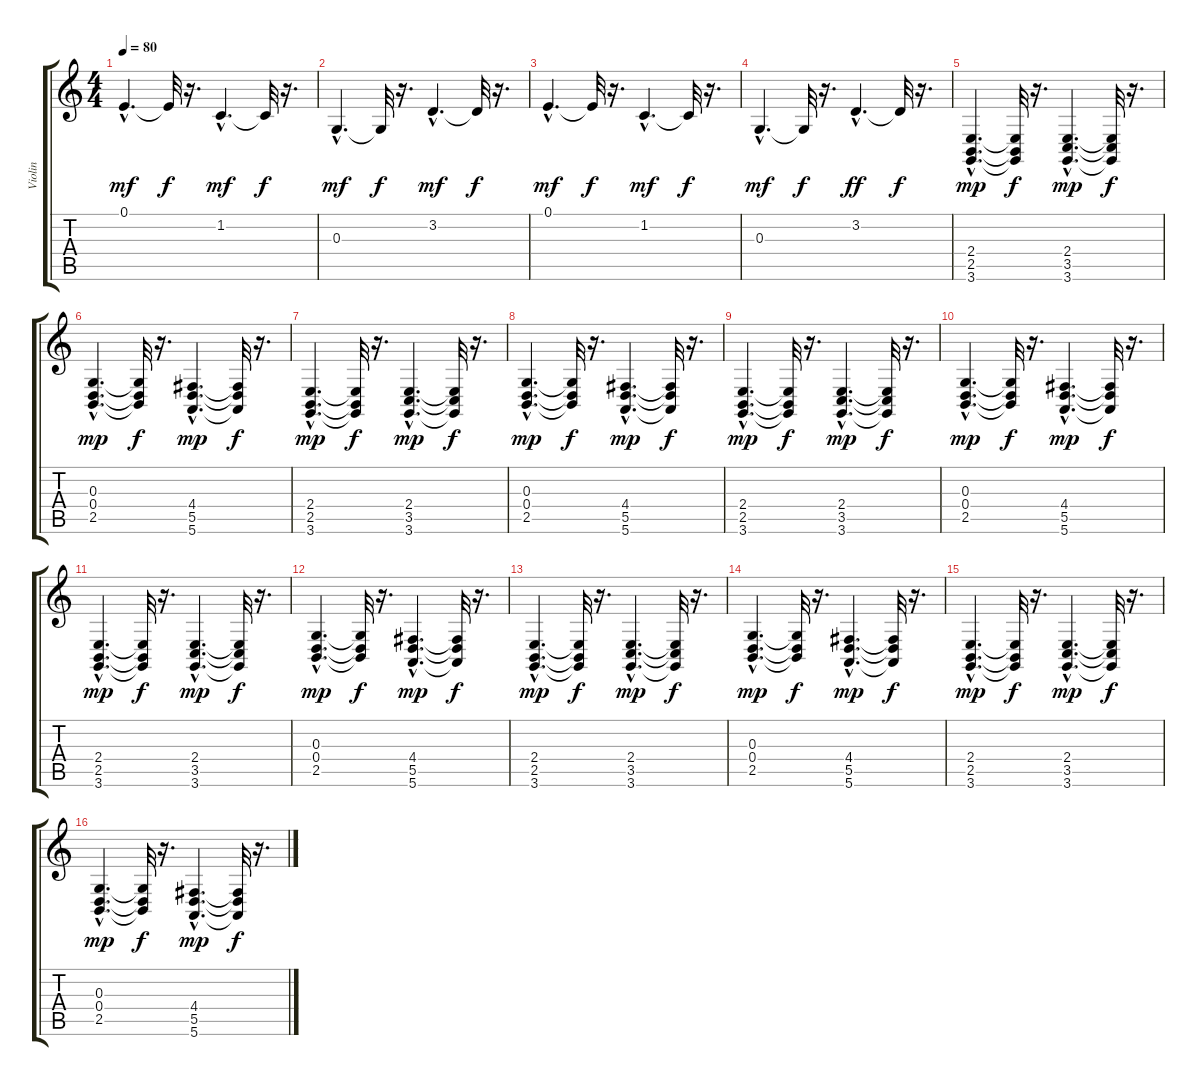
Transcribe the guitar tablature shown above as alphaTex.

\track ("Violin" "Violin") {instrument stringensemble1}
\staff {score tabs}
\tuning (E4 B3 G3 D3 A2 E2) {hide}
\ts (4 4)
\tempo 80
\clef g2
\ks c
0.1{hac}.4{d dy mf} 0.1{t}.32{dy f} r.16{d} 1.2{hac}.4{d dy mf} 1.2{t}.32{dy f} r.16{d} |
0.3{hac}.4{d dy mf} 0.3{t}.32{dy f} r.16{d} 3.2{hac}.4{d dy mf} 3.2{t}.32{dy f} r.16{d} |
0.1{hac}.4{d dy mf} 0.1{t}.32{dy f} r.16{d} 1.2{hac}.4{d dy mf} 1.2{t}.32{dy f} r.16{d} |
0.3{hac}.4{d dy mf} 0.3{t}.32{dy f} r.16{d} 3.2{hac}.4{d dy ff} 3.2{t}.32{dy f} r.16{d} |
(2.4{hac} 2.5{hac} 3.6{hac}).4{d dy mp} (2.4{t} 2.5{t} 3.6{t}).32{dy f} r.16{d} (2.4{hac} 3.5{hac} 3.6{hac}).4{d dy mp} (2.4{t} 3.5{t} 3.6{t}).32{dy f} r.16{d} |
(0.3{hac} 0.4{hac} 2.5{hac}).4{d dy mp} (0.3{t} 0.4{t} 2.5{t}).32{dy f} r.16{d} (4.4{hac} 5.5{hac} 5.6{hac}).4{d dy mp} (4.4{t} 5.5{t} 5.6{t}).32{dy f} r.16{d} |
(2.4{hac} 2.5{hac} 3.6{hac}).4{d dy mp} (2.4{t} 2.5{t} 3.6{t}).32{dy f} r.16{d} (2.4{hac} 3.5{hac} 3.6{hac}).4{d dy mp} (2.4{t} 3.5{t} 3.6{t}).32{dy f} r.16{d} |
(0.3{hac} 0.4{hac} 2.5{hac}).4{d dy mp} (0.3{t} 0.4{t} 2.5{t}).32{dy f} r.16{d} (4.4{hac} 5.5{hac} 5.6{hac}).4{d dy mp} (4.4{t} 5.5{t} 5.6{t}).32{dy f} r.16{d} |
(2.4{hac} 2.5{hac} 3.6{hac}).4{d dy mp} (2.4{t} 2.5{t} 3.6{t}).32{dy f} r.16{d} (2.4{hac} 3.5{hac} 3.6{hac}).4{d dy mp} (2.4{t} 3.5{t} 3.6{t}).32{dy f} r.16{d} |
(0.3{hac} 0.4{hac} 2.5{hac}).4{d dy mp} (0.3{t} 0.4{t} 2.5{t}).32{dy f} r.16{d} (4.4{hac} 5.5{hac} 5.6{hac}).4{d dy mp} (4.4{t} 5.5{t} 5.6{t}).32{dy f} r.16{d} |
(2.4{hac} 2.5{hac} 3.6{hac}).4{d dy mp} (2.4{t} 2.5{t} 3.6{t}).32{dy f} r.16{d} (2.4{hac} 3.5{hac} 3.6{hac}).4{d dy mp} (2.4{t} 3.5{t} 3.6{t}).32{dy f} r.16{d} |
(0.3{hac} 0.4{hac} 2.5{hac}).4{d dy mp} (0.3{t} 0.4{t} 2.5{t}).32{dy f} r.16{d} (4.4{hac} 5.5{hac} 5.6{hac}).4{d dy mp} (4.4{t} 5.5{t} 5.6{t}).32{dy f} r.16{d} |
(2.4{hac} 2.5{hac} 3.6{hac}).4{d dy mp} (2.4{t} 2.5{t} 3.6{t}).32{dy f} r.16{d} (2.4{hac} 3.5{hac} 3.6{hac}).4{d dy mp} (2.4{t} 3.5{t} 3.6{t}).32{dy f} r.16{d} |
(0.3{hac} 0.4{hac} 2.5{hac}).4{d dy mp} (0.3{t} 0.4{t} 2.5{t}).32{dy f} r.16{d} (4.4{hac} 5.5{hac} 5.6{hac}).4{d dy mp} (4.4{t} 5.5{t} 5.6{t}).32{dy f} r.16{d} |
(2.4{hac} 2.5{hac} 3.6{hac}).4{d dy mp} (2.4{t} 2.5{t} 3.6{t}).32{dy f} r.16{d} (2.4{hac} 3.5{hac} 3.6{hac}).4{d dy mp} (2.4{t} 3.5{t} 3.6{t}).32{dy f} r.16{d} |
(0.3{hac} 0.4{hac} 2.5{hac}).4{d dy mp} (0.3{t} 0.4{t} 2.5{t}).32{dy f} r.16{d} (4.4{hac} 5.5{hac} 5.6{hac}).4{d dy mp} (4.4{t} 5.5{t} 5.6{t}).32{dy f} r.16{d}
